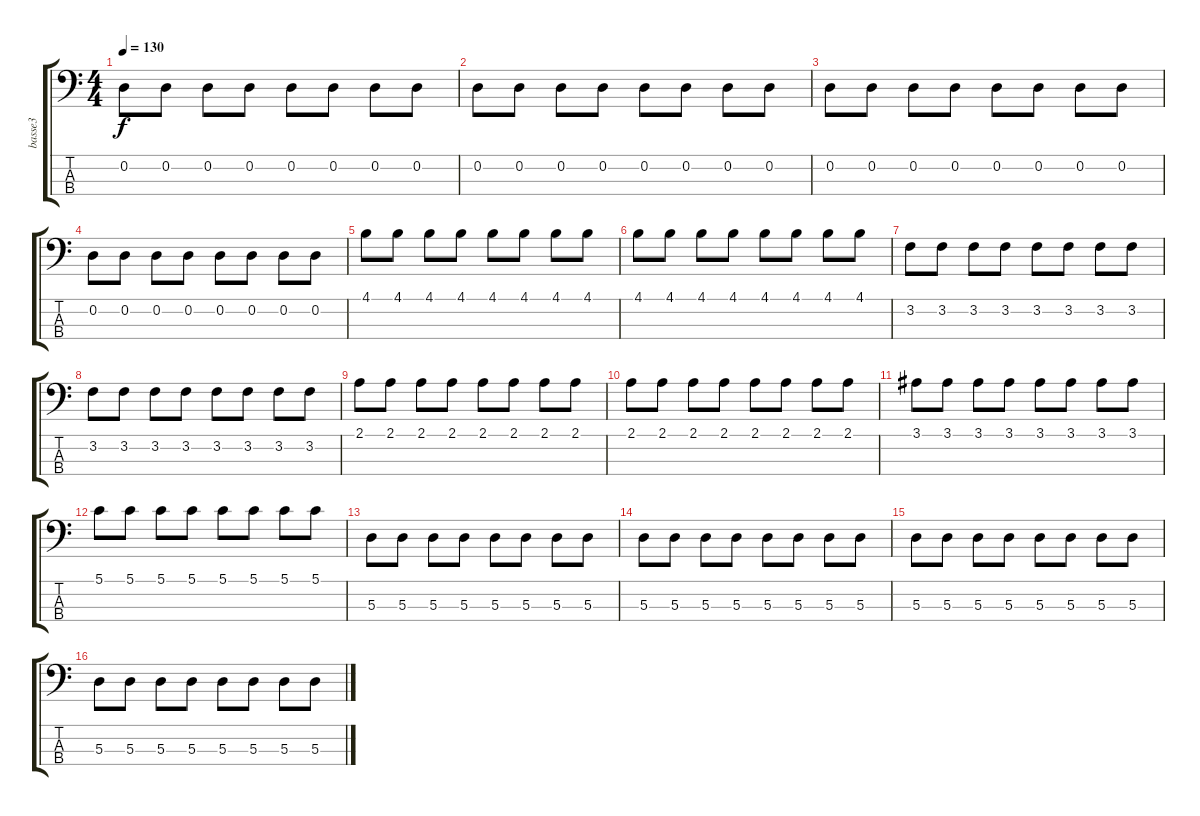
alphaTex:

\track ("basse3" "basse3") {instrument electricbassfinger}
\staff {score tabs}
\tuning (G2 D2 A1 E1) {hide}
\ts (4 4)
\tempo 130
\clef f4
\ks c
0.2.8{dy f} 0.2.8 0.2.8 0.2.8 0.2.8 0.2.8 0.2.8 0.2.8 |
0.2.8 0.2.8 0.2.8 0.2.8 0.2.8 0.2.8 0.2.8 0.2.8 |
0.2.8 0.2.8 0.2.8 0.2.8 0.2.8 0.2.8 0.2.8 0.2.8 |
0.2.8 0.2.8 0.2.8 0.2.8 0.2.8 0.2.8 0.2.8 0.2.8 |
4.1.8 4.1.8 4.1.8 4.1.8 4.1.8 4.1.8 4.1.8 4.1.8 |
4.1.8 4.1.8 4.1.8 4.1.8 4.1.8 4.1.8 4.1.8 4.1.8 |
3.2.8 3.2.8 3.2.8 3.2.8 3.2.8 3.2.8 3.2.8 3.2.8 |
3.2.8 3.2.8 3.2.8 3.2.8 3.2.8 3.2.8 3.2.8 3.2.8 |
2.1.8 2.1.8 2.1.8 2.1.8 2.1.8 2.1.8 2.1.8 2.1.8 |
2.1.8 2.1.8 2.1.8 2.1.8 2.1.8 2.1.8 2.1.8 2.1.8 |
3.1.8 3.1.8 3.1.8 3.1.8 3.1.8 3.1.8 3.1.8 3.1.8 |
5.1.8 5.1.8 5.1.8 5.1.8 5.1.8 5.1.8 5.1.8 5.1.8 |
5.3.8 5.3.8 5.3.8 5.3.8 5.3.8 5.3.8 5.3.8 5.3.8 |
5.3.8 5.3.8 5.3.8 5.3.8 5.3.8 5.3.8 5.3.8 5.3.8 |
5.3.8 5.3.8 5.3.8 5.3.8 5.3.8 5.3.8 5.3.8 5.3.8 |
5.3.8 5.3.8 5.3.8 5.3.8 5.3.8 5.3.8 5.3.8 5.3.8
